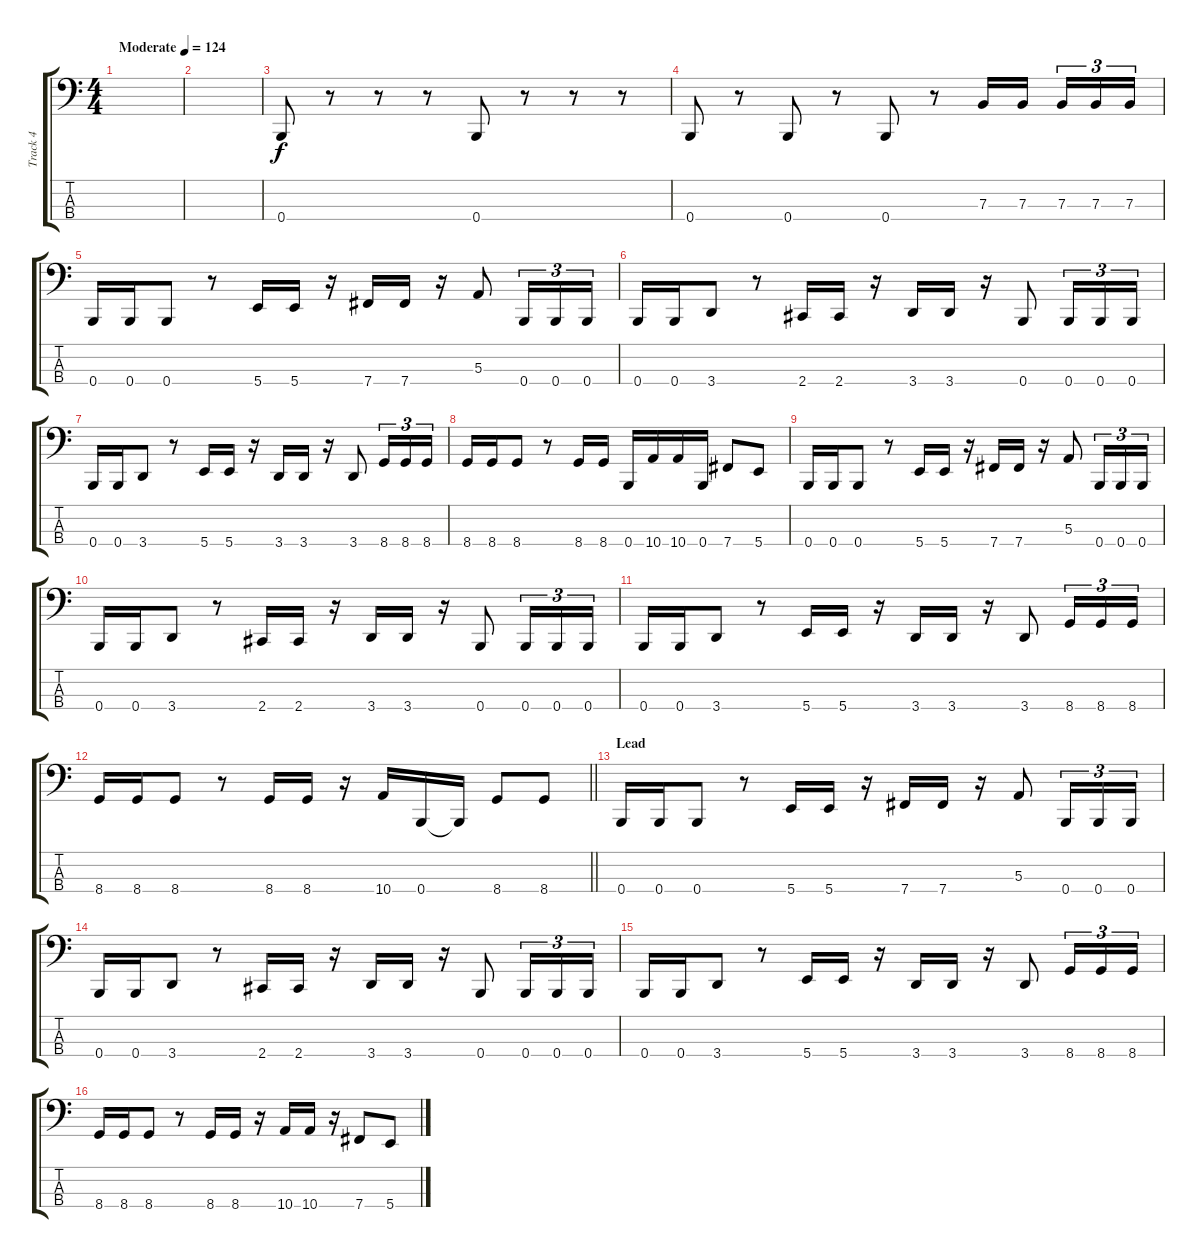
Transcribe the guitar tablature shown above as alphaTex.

\track ("Track 4" "Track 4") {instrument synthbass2}
\staff {score tabs}
\tuning (D2 A1 E1 B0) {hide}
\ts (4 4)
\tempo (124 "Moderate")
\clef f4
\ks c
|
|
0.4.8 r.8 r.8 r.8 0.4.8 r.8 r.8 r.8 |
0.4.8 r.8 0.4.8 r.8 0.4.8 r.8 7.3.16 7.3.16{beam splitsecondary} 7.3.16{tu (3 2)} 7.3.16{tu (3 2)} 7.3.16{tu (3 2)} |
0.4.16 0.4.16 0.4.8 r.8 5.4.16 5.4.16 r.16 7.4.16 7.4.16 r.16 5.3.8 0.4.16{tu (3 2)} 0.4.16{tu (3 2)} 0.4.16{tu (3 2)} |
0.4.16 0.4.16 3.4.8 r.8 2.4.16 2.4.16 r.16 3.4.16 3.4.16 r.16 0.4.8 0.4.16{tu (3 2)} 0.4.16{tu (3 2)} 0.4.16{tu (3 2)} |
0.4.16 0.4.16 3.4.8 r.8 5.4.16 5.4.16 r.16 3.4.16 3.4.16 r.16 3.4.8 8.4.16{tu (3 2)} 8.4.16{tu (3 2)} 8.4.16{tu (3 2)} |
8.4.16 8.4.16 8.4.8 r.8 8.4.16 8.4.16 0.4.16 10.4.16 10.4.16 0.4.16 7.4.8 5.4.8 |
0.4.16 0.4.16 0.4.8 r.8 5.4.16 5.4.16 r.16 7.4.16 7.4.16 r.16 5.3.8 0.4.16{tu (3 2)} 0.4.16{tu (3 2)} 0.4.16{tu (3 2)} |
0.4.16 0.4.16 3.4.8 r.8 2.4.16 2.4.16 r.16 3.4.16 3.4.16 r.16 0.4.8 0.4.16{tu (3 2)} 0.4.16{tu (3 2)} 0.4.16{tu (3 2)} |
0.4.16 0.4.16 3.4.8 r.8 5.4.16 5.4.16 r.16 3.4.16 3.4.16 r.16 3.4.8 8.4.16{tu (3 2)} 8.4.16{tu (3 2)} 8.4.16{tu (3 2)} |
\barLineRight lightlight
8.4.16 8.4.16 8.4.8 r.8 8.4.16 8.4.16 r.16 10.4.16 0.4.16 0.4{t}.16 8.4.8 8.4.8 |
\section ("" "Lead")
0.4.16 0.4.16 0.4.8 r.8 5.4.16 5.4.16 r.16 7.4.16 7.4.16 r.16 5.3.8 0.4.16{tu (3 2)} 0.4.16{tu (3 2)} 0.4.16{tu (3 2)} |
0.4.16 0.4.16 3.4.8 r.8 2.4.16 2.4.16 r.16 3.4.16 3.4.16 r.16 0.4.8 0.4.16{tu (3 2)} 0.4.16{tu (3 2)} 0.4.16{tu (3 2)} |
0.4.16 0.4.16 3.4.8 r.8 5.4.16 5.4.16 r.16 3.4.16 3.4.16 r.16 3.4.8 8.4.16{tu (3 2)} 8.4.16{tu (3 2)} 8.4.16{tu (3 2)} |
8.4.16 8.4.16 8.4.8 r.8 8.4.16 8.4.16 r.16 10.4.16 10.4.16 r.16 7.4.8 5.4.8
